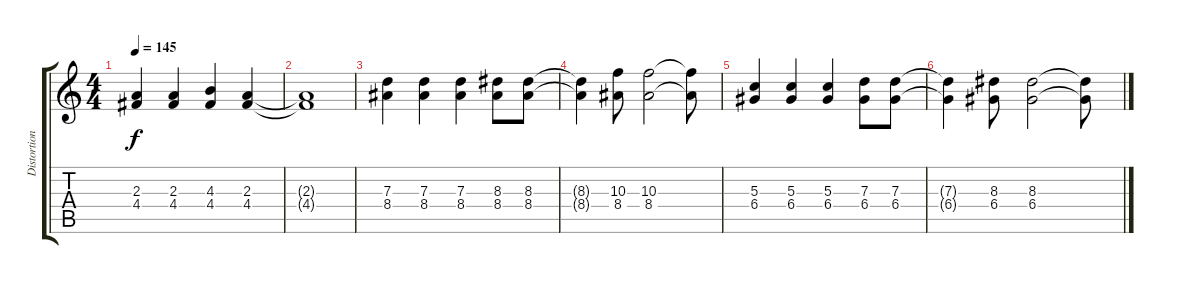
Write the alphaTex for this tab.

\track ("Distortion 2" "Distortion") {instrument overdrivenguitar}
\staff {score tabs}
\tuning (E4 B3 G3 D3 A2 E2) {hide}
\ts (4 4)
\tempo 145
\clef g2
\ks c
(2.3 4.4).4{dy f volume 4} (2.3 4.4).4 (4.3 4.4).4 (2.3 4.4).4 |
(2.3{t} 4.4{t}).1 |
(7.3 8.4).4{volume 2} (7.3 8.4).4 (7.3 8.4).4 (8.3 8.4).8 (8.3 8.4).8 |
(8.3{t} 8.4{t}).4 (10.3 8.4).8 (10.3 8.4).2 (10.3{t} 8.4{t}).8 |
(5.3 6.4).4{volume 0 instrument distortionguitar} (5.3 6.4).4 (5.3 6.4).4 (7.3 6.4).8 (7.3 6.4).8 |
(7.3{t} 6.4{t}).4 (8.3 6.4).8 (8.3 6.4).2 (8.3{t} 6.4{t}).8
